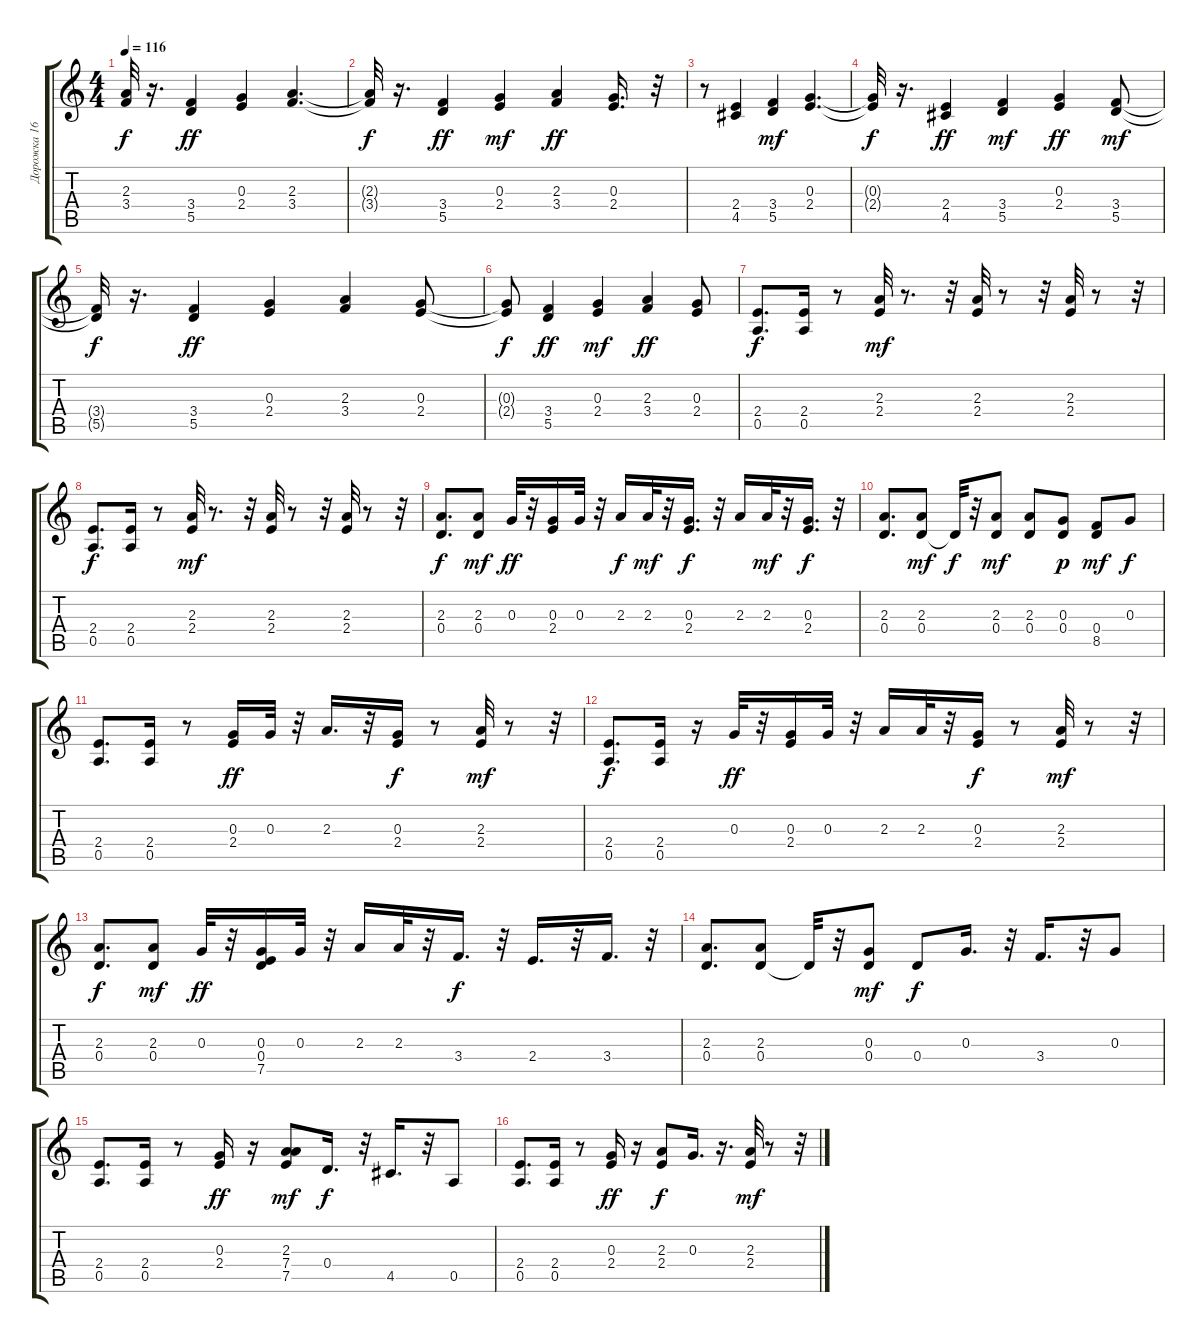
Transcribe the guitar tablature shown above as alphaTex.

\track ("Дорожка 16" "Дорожка 16") {instrument distortionguitar}
\staff {score tabs}
\tuning (E4 B3 G3 D3 A2 E2) {hide}
\ts (4 4)
\tempo 116
\clef g2
\ks c
(2.3{t} 3.4{t}).32{dy f} r.16{d} (3.4 5.5).4{dy ff} (0.3 2.4).4 (2.3 3.4).4{d} |
(2.3{t} 3.4{t}).32{dy f} r.16{d} (3.4 5.5).4{dy ff} (0.3 2.4).4{dy mf} (2.3 3.4).4{dy ff} (0.3 2.4).16{d} r.32 |
r.8 (2.4 4.5).4 (3.4 5.5).4{dy mf} (0.3 2.4).4{d} |
(0.3{t} 2.4{t}).32{dy f} r.16{d} (2.4 4.5).4{dy ff} (3.4 5.5).4{dy mf} (0.3 2.4).4{dy ff} (3.4 5.5).8{dy mf} |
(3.4{t} 5.5{t}).32{dy f} r.16{d} (3.4 5.5).4{dy ff} (0.3 2.4).4 (2.3 3.4).4 (0.3 2.4).8 |
(0.3{t} 2.4{t}).8{dy f} (3.4 5.5).4{dy ff} (0.3 2.4).4{dy mf} (2.3 3.4).4{dy ff} (0.3 2.4).8 |
(2.4 0.5).8{d dy f} (2.4 0.5).16 r.8 (2.3 2.4).32{dy mf} r.8{d} r.32 (2.3 2.4).32 r.8 r.32 (2.3 2.4).32 r.8 r.32 |
(2.4 0.5).8{d dy f} (2.4 0.5).16 r.8 (2.3 2.4).32{dy mf} r.8{d} r.32 (2.3 2.4).32 r.8 r.32 (2.3 2.4).32 r.8 r.32 |
(2.3 0.4).8{d dy f} (2.3 0.4).8{dy mf} 0.3.32{dy ff} r.32 (0.3 2.4).16 0.3.32 r.32 2.3.16{dy f} 2.3.32{dy mf} r.32 (0.3 2.4).16{d dy f} r.32 2.3.16 2.3.32{dy mf} r.32 (0.3 2.4).16{d dy f} r.32 |
(2.3 0.4).8{d} (2.3 0.4).8{dy mf} 0.4{t}.32{dy f} r.32 (2.3 0.4).8{dy mf} (2.3 0.4).8 (0.3 0.4).8{dy p} (0.4 8.5).8{dy mf} 0.3.8{dy f} |
(2.4 0.5).8{d} (2.4 0.5).16 r.8 (0.3 2.4).16{dy ff} 0.3.32 r.32 2.3.16{d} r.32 (0.3 2.4).16{dy f} r.8 (2.3 2.4).32{dy mf} r.8 r.32 |
(2.4 0.5).8{d dy f} (2.4 0.5).16 r.16 0.3.32{dy ff} r.32 (0.3 2.4).16 0.3.32 r.32 2.3.16 2.3.32 r.32 (0.3 2.4).16{dy f} r.8 (2.3 2.4).32{dy mf} r.8 r.32 |
(2.3 0.4).8{d dy f} (2.3 0.4).8{dy mf} 0.3.32{dy ff} r.32 (0.3 0.4 7.5).16 0.3.32 r.32 2.3.16 2.3.32 r.32 3.4.16{d dy f} r.32 2.4.16{d} r.32 3.4.16{d} r.32 |
(2.3 0.4).8{d} (2.3 0.4).8 0.4{t}.32 r.32 (0.3 0.4).8{dy mf} 0.4.8{dy f} 0.3.16{d} r.32 3.4.16{d} r.32 0.3.8 |
(2.4 0.5).8{d} (2.4 0.5).16 r.8 (0.3 2.4).16{dy ff} r.16 (2.3 7.4 7.5).8{dy mf} 0.4.16{d dy f} r.32 4.5.16{d} r.32 0.5.8 |
(2.4 0.5).8{d} (2.4 0.5).16 r.8 (0.3 2.4).16{dy ff} r.16 (2.3 2.4).8{dy f} 0.3.16{d} r.16{d} (2.3 2.4).32{dy mf} r.8 r.32
